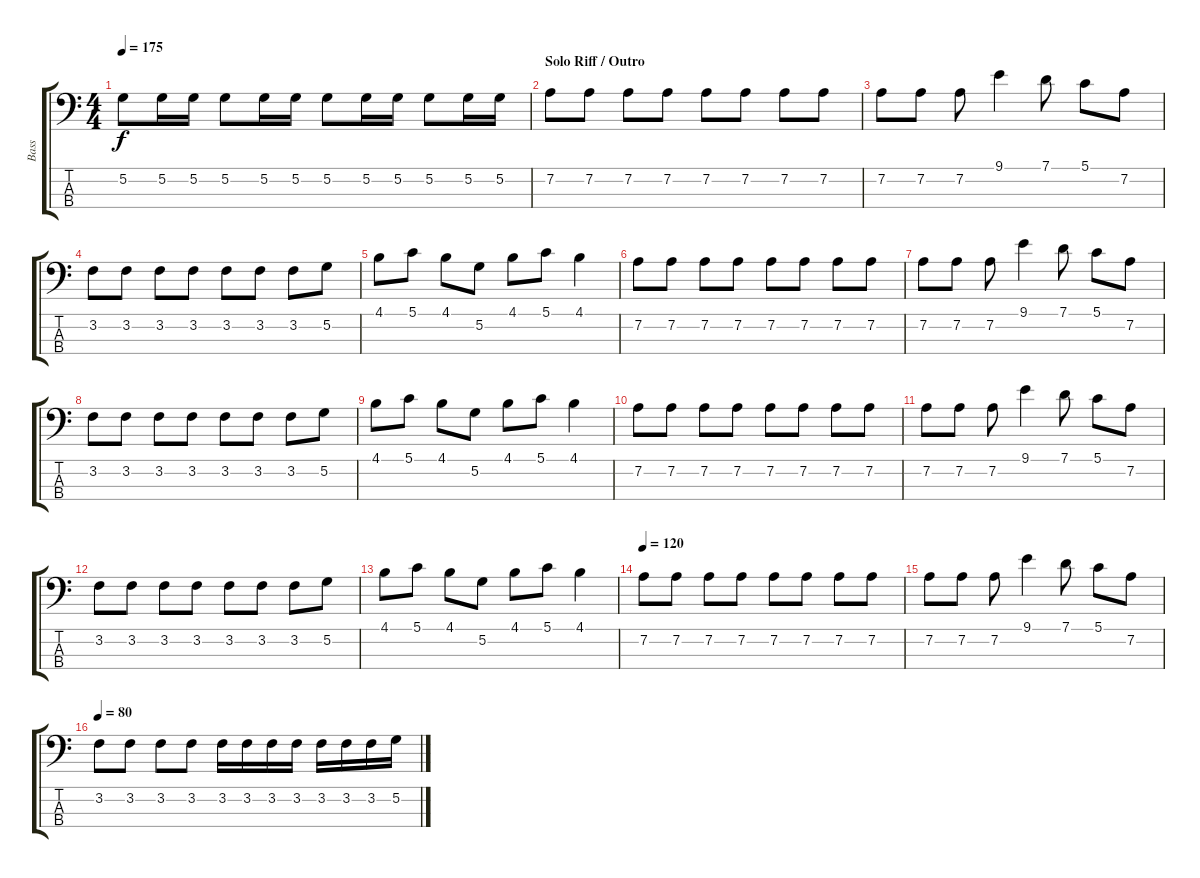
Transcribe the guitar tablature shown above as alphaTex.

\track ("Bass" "Bass") {instrument electricbassfinger}
\staff {score tabs}
\tuning (G2 D2 A1 E1) {hide}
\ts (4 4)
\tempo 175
\clef f4
\ks c
5.2.8{dy f} 5.2.16 5.2.16 5.2.8 5.2.16 5.2.16 5.2.8 5.2.16 5.2.16 5.2.8 5.2.16 5.2.16 |
\section ("" "Solo Riff / Outro")
7.2.8 7.2.8 7.2.8 7.2.8 7.2.8 7.2.8 7.2.8 7.2.8 |
7.2.8 7.2.8 7.2.8 9.1.4 7.1.8 5.1.8 7.2.8 |
3.2.8 3.2.8 3.2.8 3.2.8 3.2.8 3.2.8 3.2.8 5.2.8 |
4.1.8 5.1.8 4.1.8 5.2.8 4.1.8 5.1.8 4.1.4 |
7.2.8 7.2.8 7.2.8 7.2.8 7.2.8 7.2.8 7.2.8 7.2.8 |
7.2.8 7.2.8 7.2.8 9.1.4 7.1.8 5.1.8 7.2.8 |
3.2.8 3.2.8 3.2.8 3.2.8 3.2.8 3.2.8 3.2.8 5.2.8 |
4.1.8 5.1.8 4.1.8 5.2.8 4.1.8 5.1.8 4.1.4 |
7.2.8 7.2.8 7.2.8 7.2.8 7.2.8 7.2.8 7.2.8 7.2.8 |
7.2.8 7.2.8 7.2.8 9.1.4 7.1.8 5.1.8 7.2.8 |
3.2.8 3.2.8 3.2.8 3.2.8 3.2.8 3.2.8 3.2.8 5.2.8 |
4.1.8 5.1.8 4.1.8 5.2.8 4.1.8 5.1.8 4.1.4 |
\tempo 120
7.2.8 7.2.8 7.2.8 7.2.8 7.2.8 7.2.8 7.2.8 7.2.8 |
7.2.8 7.2.8 7.2.8 9.1.4 7.1.8 5.1.8 7.2.8 |
\tempo 80
3.2.8 3.2.8 3.2.8 3.2.8 3.2.16 3.2.16 3.2.16 3.2.16 3.2.16 3.2.16 3.2.16 5.2.16
